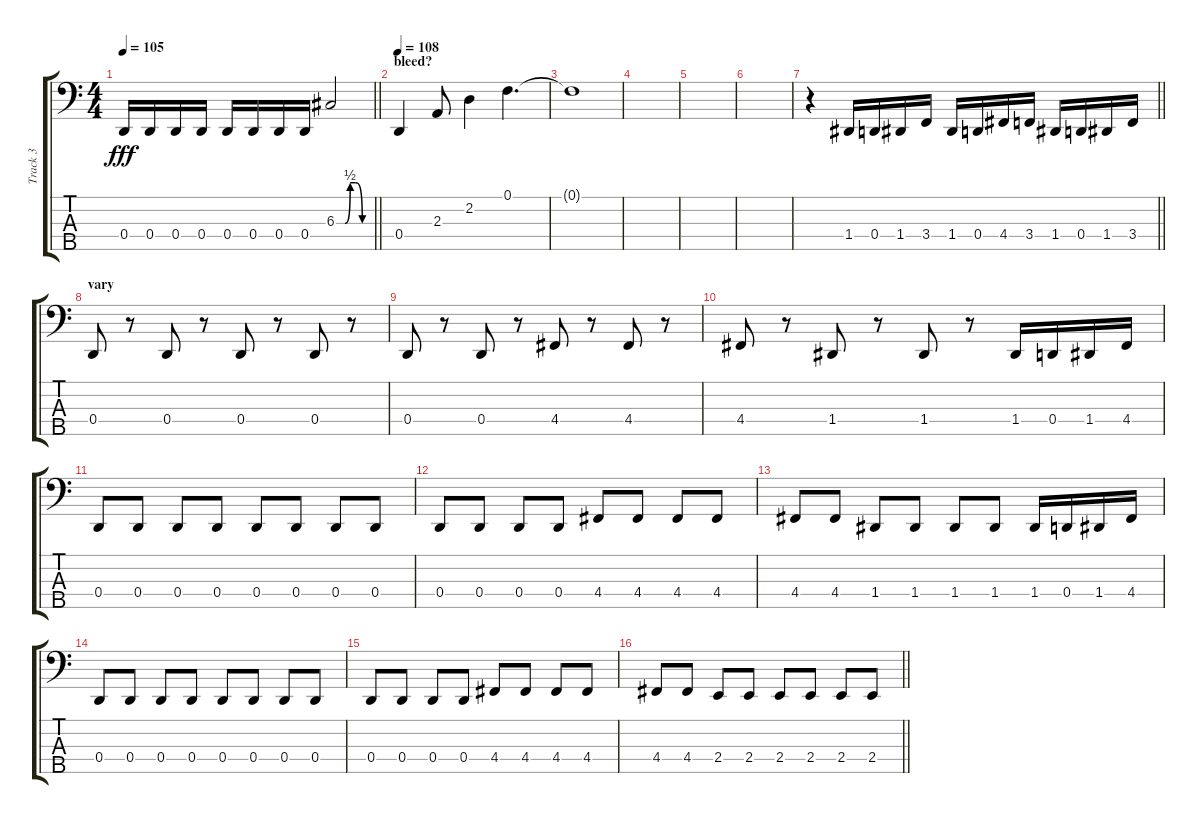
\track ("Track 3" "Track 3") {instrument electricbassfinger}
\staff {score tabs}
\tuning (F2 C2 G1 D1 A0) {hide}
\ts (4 4)
\tempo 105
\clef f4
\barLineRight lightlight
\ks c
0.4.16{dy fff} 0.4.16 0.4.16 0.4.16 0.4.16 0.4.16 0.4.16 0.4.16 6.3{be (custom 0 0 15 0 24 2 33 2 45 0 60 0)}.2 |
\section ("" "bleed?")
\tempo 108
0.4.4 2.3.8 2.2.4 0.1.4{d} |
0.1{t}.1 |
|
|
|
\barLineRight lightlight
r.4 1.4.16 0.4.16 1.4.16 3.4.16 1.4.16 0.4.16 4.4.16 3.4.16 1.4.16 0.4.16 1.4.16 3.4.16 |
\section ("" "vary")
0.4.8 r.8 0.4.8 r.8 0.4.8 r.8 0.4.8 r.8 |
0.4.8 r.8 0.4.8 r.8 4.4.8 r.8 4.4.8 r.8 |
4.4.8 r.8 1.4.8 r.8 1.4.8 r.8 1.4.16 0.4.16 1.4.16 4.4.16 |
0.4.8 0.4.8 0.4.8 0.4.8 0.4.8 0.4.8 0.4.8 0.4.8 |
0.4.8 0.4.8 0.4.8 0.4.8 4.4.8 4.4.8 4.4.8 4.4.8 |
4.4.8 4.4.8 1.4.8 1.4.8 1.4.8 1.4.8 1.4.16 0.4.16 1.4.16 4.4.16 |
0.4.8 0.4.8 0.4.8 0.4.8 0.4.8 0.4.8 0.4.8 0.4.8 |
0.4.8 0.4.8 0.4.8 0.4.8 4.4.8 4.4.8 4.4.8 4.4.8 |
\barLineRight lightlight
4.4.8 4.4.8 2.4.8 2.4.8 2.4.8 2.4.8 2.4.8 2.4.8
